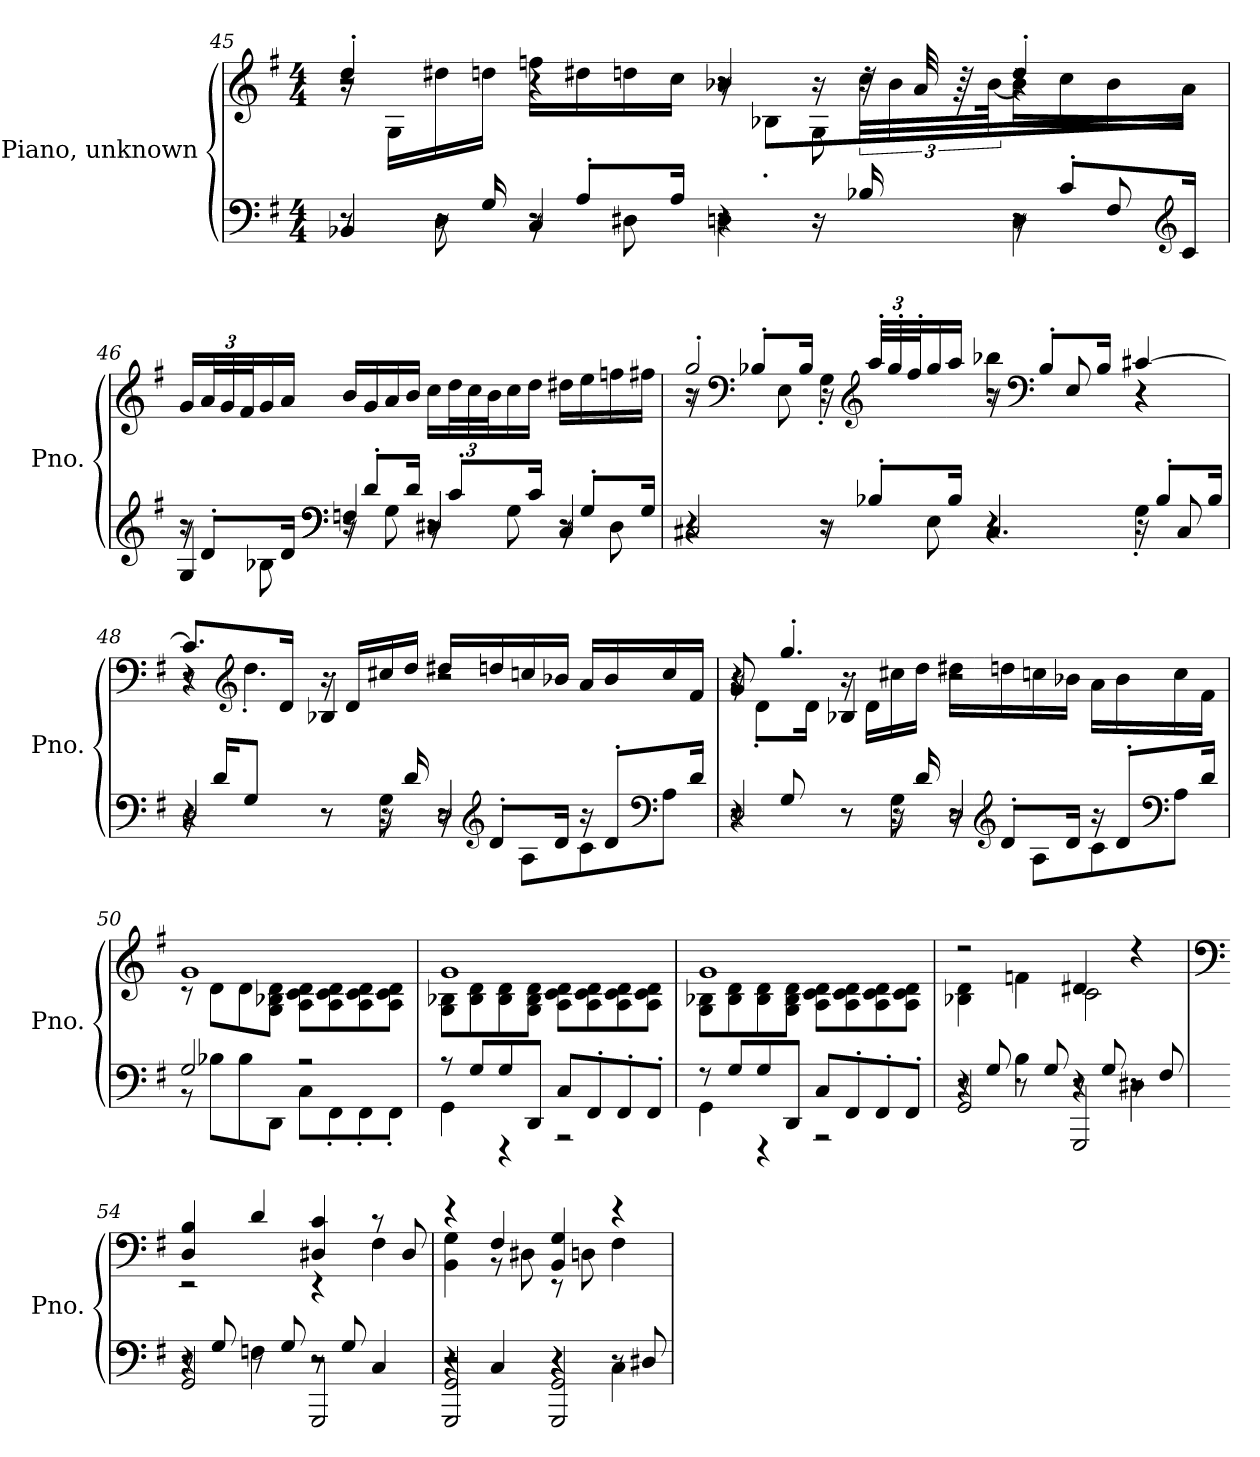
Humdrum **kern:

**kern	**kern
*part1	*part1
*staff2	*staff1
*I"Piano, unknown	*
*I'Pno.	*
!!LO:LB:g=z
*clefF4	*clefG2
*k[f#]	*k[f#]
*M4/4	*M4/4
=45	=45
*^	*^
*	*^	*	*^
*	*	*	*	*	*^
8r	8r	4BB-X/	4dd'/	16r	2r	2r
.	.	.	.	16G\LL	.	.
16r	8D\	.	.	16dd#X\	.	.
16G/	.	.	.	16ddn\JJ	.	.
16r	8r	4C/	4r	16ffn\LL	.	.
8A'/L	.	.	.	16dd#X\	.	.
.	8D#X\	.	.	16ddn\	.	.
16A/Jk	.	.	.	16cc\JJ	.	.
8r	4Dn\	4r	8r	16r	4b-X/	8r
.	.	.	.	8B-X'\L	.	.
16r	.	.	16r	.	.	8G\
16B-X/	.	.	32r	48cc\LL	.	.
.	.	.	.	48b-\JJJ	.	.
.	.	.	32a/	.	.	.
.	.	.	.	96r	.	.
.	.	.	.	[96b-\	.	.
16r	4D\	8r	4dd'/	16b-\LL]	4r	4r
8c'/L	.	.	.	16cc\	.	.
.	.	8F#/	.	16b-\	.	.
*clefG2	*	*	*	*	*	*
16c/Jk	.	.	.	16a\JJ	.	.
*	*	*	*v	*v	*v	*v
!!LO:LB:g=z
=46	=46	=46	=46
16r	8r	4G/	16g/LL
*	*	*	*Xbrackettup
8d'/L	.	.	48a/L
.	.	.	48g/
.	.	.	48f#/J
.	8B-X\	.	16g/
16d/Jk	.	.	16a/JJ
*clefF4	*	*	*
16r	8r	4Fn/	16b/LL
8d'/L	.	.	16g/
.	8G\	.	16a/
16d/Jk	.	.	16b/JJ
16r	8r	4D#X/	16cc\LL
8c'/L	.	.	48dd\L
.	.	.	48cc\
.	.	.	48b\J
.	8G\	.	16cc\
16c/Jk	.	.	16dd\JJ
16r	8r	4C/	16dd#X\LL
8G'/L	.	.	16ee\
.	8D#\	.	16ffn\
16G/Jk	.	.	16ff#X\JJ
!!LO:LB:g=z
=47	=47	=47	=47
*	*	*	*^
*	*	*	*	*^
4r	4r	2C#X/	16r	8r	2gg'/
*	*	*	*clefF4	*	*
.	.	.	8B-X'/L	.	.
.	.	.	.	8E\	.
.	.	.	16B-/Jk	.	.
16r	8r	.	16r	4G'\	.
*	*	*	*clefG2	*	*
8B-X'/L	.	.	48aa'/LLL	.	.
.	.	.	48gg'/	.	.
.	.	.	48ff#'/J	.	.
.	8E\	.	16gg/	.	.
16B-/Jk	.	.	16aa/JJ	.	.
4r	4r	4.C#/	16r	4bb-X\	8r
*	*	*	*clefF4	*	*
.	.	.	8B-'/L	.	.
.	.	.	.	.	8E/
.	.	.	16B-/Jk	.	.
16r	4G'\	.	[4c#X/	4r	4r
8B-'/L	.	.	.	.	.
.	.	8C#/	.	.	.
16B-/Jk	.	.	.	.	.
!!LO:LB:g=z	!!	!!
=48	=48	=48	=48	=48	=48
16r	4r	2D/	8.c#/L]	8r	4r
16d/KL	.	.	.	.	.
*	*	*	*clefG2	*	*
8G/J	.	.	.	4.dd'\	.
.	.	.	16d/Jk	.	.
8r	8r	.	16r	.	4B-X'/
.	.	.	16d/LL	.	.
16r	8G\	.	16cc#X/	.	.
16d/	.	.	16dd/JJ	.	.
16r	8r	2D/	16dd#X/LL	2r	2r
*clefG2	*	*	*	*	*
8d'/L	.	.	16ddn/	.	.
.	8A\L	.	16ccn/	.	.
16d/Jk	.	.	16b-X/JJ	.	.
16r	8c\	.	16a/LL	.	.
8d'/L	.	.	16b-/	.	.
*clefF4	*	*	*	*	*
.	8A\J	.	16cc/	.	.
16d/Jk	.	.	16f#/JJ	.	.
!!LO:PB:g=z	!!	!!
=49	=49	=49	=49	=49	=49
8r	4r	2D/	8g/	16r	4r
.	.	.	.	8d'\L	.
8G/	.	.	4.gg'/	.	.
.	.	.	.	16d\Jk	.
8r	8r	.	.	16r	4B-X'/
.	.	.	.	16d\LL	.
16r	8G\	.	.	16cc#X\	.
16d/	.	.	.	16dd\JJ	.
16r	8r	2D/	2r	16dd#X\LL	2r
*clefG2	*	*	*	*	*
8d'/L	.	.	.	16ddn\	.
.	8A\L	.	.	16ccn\	.
16d/Jk	.	.	.	16b-X\JJ	.
16r	8c\	.	.	16a\LL	.
8d'/L	.	.	.	16b-\	.
*clefF4	*	*	*	*	*
.	8A\J	.	.	16cc\	.
16d/Jk	.	.	.	16f#\JJ	.
*	*v	*v	*	*	*
*	*	*	*v	*v
=50	=50	=50	=50
2G/	8r	1g	8r
.	8B-X\L	.	8d\L
.	8B-\	.	8d\
.	8DD\J	.	8G\ 8B-X\ 8d\J
2r	8C\L	.	8A\ 8c\ 8d\L
.	8FF#'\	.	8A\ 8c\ 8d\
.	8FF#'\	.	8A\ 8c\ 8d\
.	8FF#'\J	.	8A\ 8c\ 8d\J
!!LO:LB:g=z	!!
=51	=51	=51	=51
8r	4GG\	1g	8G\ 8B-X\L
8G/L	.	.	8B-\ 8d\
8G/	4r	.	8B-\ 8d\
8DD/J	.	.	8G\ 8B-\ 8d\J
8C/L	2r	.	8A\ 8c\ 8d\L
8FF#'/	.	.	8A\ 8c\ 8d\
8FF#'/	.	.	8A\ 8c\ 8d\
8FF#'/J	.	.	8A\ 8c\ 8d\J
=52	=52	=52	=52
8r	4GG\	1g	8G\ 8B-X\L
8G/L	.	.	8B-\ 8d\
8G/	4r	.	8B-\ 8d\
8DD/J	.	.	8G\ 8B-\ 8d\J
8C/L	2r	.	8A\ 8c\ 8d\L
8FF#'/	.	.	8A\ 8c\ 8d\
8FF#'/	.	.	8A\ 8c\ 8d\
8FF#'/J	.	.	8A\ 8c\ 8d\J
=53	=53	=53	=53
*	*^	*	*
8r	4r	2GG/	2r	4B-X\ 4d\
8G/	.	.	.	.
8r	4B\	.	.	4fn\
8G/	.	.	.	.
8r	4r	2GGG/	4d#X/	2c\
8G/	.	.	.	.
8r	4D#X\	.	4r	.
8F#/	.	.	.	.
!!LO:LB:g=z	!!
=54	=54	=54	=54	=54
*	*	*	*clefF4	*
8r	4r	2GG/	4D/ 4B/	2r
8G/	.	.	.	.
8r	4Fn\	.	4d/	.
8G/	.	.	.	.
8r	2r	2GGG/	4D#X/ 4c/	4r
8G/	.	.	.	.
4C/	.	.	8r	4F#\
.	.	.	8D#/	.
=55	=55	=55	=55	=55
4r	2r	2GGG/ 2GG/	4r	4BB\ 4G\
4C/	.	.	4F#/	8r
.	.	.	.	8D#X\
4r	4r	2GGG/ 2GG/	4BB/ 4G/	8r
.	.	.	.	8Dn\
8r	4C\	.	4r	4F#\
8D#X/	.	.	.	.
*v	*v	*v	*	*
*	*v	*v
=	=
*-	*-
